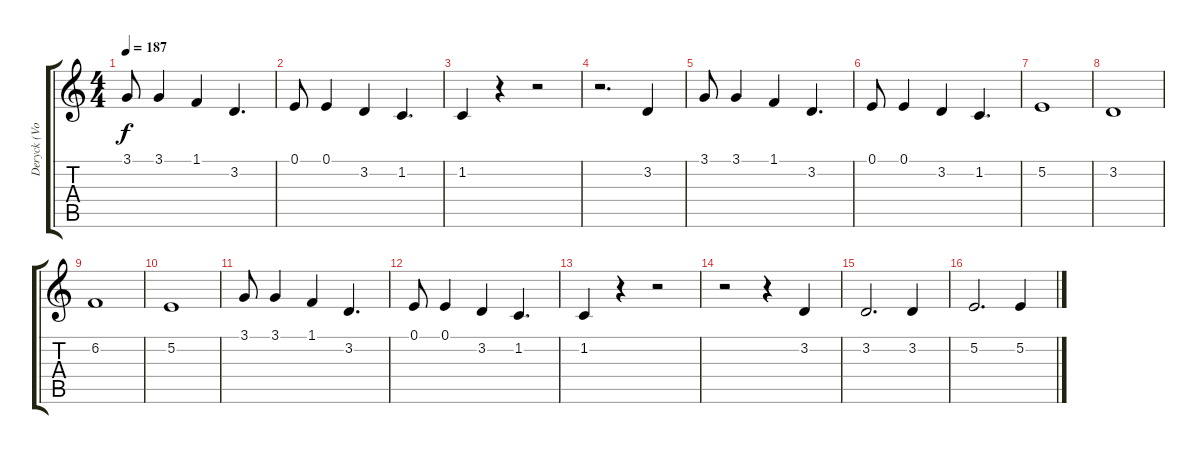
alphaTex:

\track ("Deryck (Vocals)" "Deryck (Vo") {instrument lead2sawtooth}
\staff {score tabs}
\tuning (E4 B3 G3 D3 A2 E2) {hide}
\ts (4 4)
\tempo 187
\clef g2
\ks c
3.1.8{dy f} 3.1.4 1.1.4 3.2.4{d} |
0.1.8 0.1.4 3.2.4 1.2.4{d} |
1.2.4 r.4 r.2 |
r.2{d} 3.2.4 |
3.1.8 3.1.4 1.1.4 3.2.4{d} |
0.1.8 0.1.4 3.2.4 1.2.4{d} |
5.2.1 |
3.2.1 |
6.2.1 |
5.2.1 |
3.1.8 3.1.4 1.1.4 3.2.4{d} |
0.1.8 0.1.4 3.2.4 1.2.4{d} |
1.2.4 r.4 r.2 |
r.2 r.4 3.2.4 |
3.2.2{d} 3.2.4 |
5.2.2{d} 5.2.4
